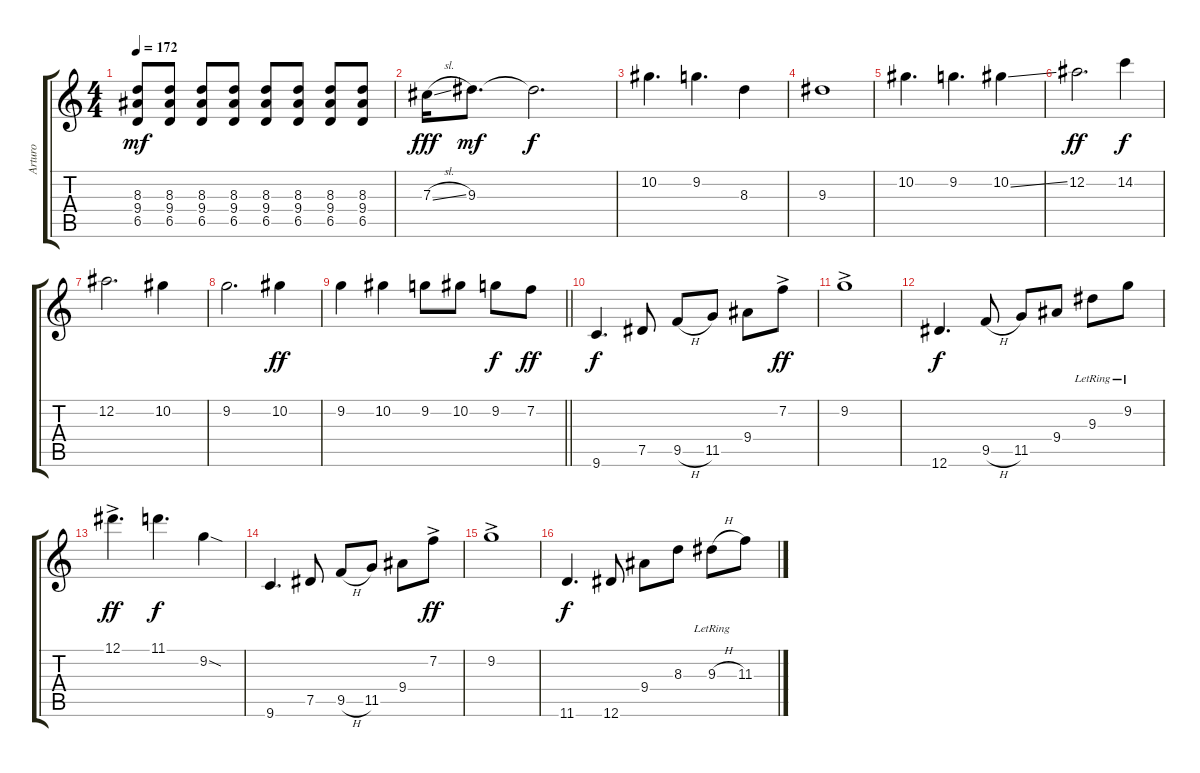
\track ("Arturo" "Arturo") {instrument electricguitarjazz}
\staff {score tabs}
\tuning (Eb4 Bb3 Gb3 Db3 Ab2 Eb2) {hide}
\ts (4 4)
\tempo 172
\clef g2
\ks c
(8.3 9.4 6.5).8{dy mf} (8.3 9.4 6.5).8 (8.3 9.4 6.5).8 (8.3 9.4 6.5).8 (8.3 9.4 6.5).8 (8.3 9.4 6.5).8 (8.3 9.4 6.5).8 (8.3 9.4 6.5).8 |
7.3{sl}.16{dy fff volume 13 balance 4 instrument overdrivenguitar} 9.3.8{d dy mf} 9.3{t}.2{d dy f} |
10.2.4{d} 9.2.4{d} 8.3.4 |
9.3.1 |
10.2.4{d} 9.2.4{d} 10.2{ss}.4 |
12.2.2{d dy ff} 14.2.4{dy f} |
12.2.2{d} 10.2.4 |
9.2.2{d} 10.2.4{dy ff} |
\barLineRight lightlight
9.2.4 10.2.4 9.2.8 10.2.8 9.2.8{dy f} 7.2.8{dy ff} |
9.6.4{d dy f volume 16 balance 14 instrument electricguitarjazz} 7.5.8 9.5{h}.8 11.5.8 9.4.8 7.2{ac}.8{dy ff} |
9.2{ac}.1 |
12.6.4{d dy f} 9.5{h}.8 11.5.8 9.4.8 9.3{lr}.8 9.2{lr}.8 |
12.1{ac}.4{d dy ff} 11.1.4{d dy f} 9.2{sod}.4 |
9.6.4{d} 7.5.8 9.5{h}.8 11.5.8 9.4.8 7.2{ac}.8{dy ff} |
9.2{ac}.1 |
11.6.4{d dy f} 12.6.8 9.4.8 8.3.8 9.3{h lr}.8 11.3.8
